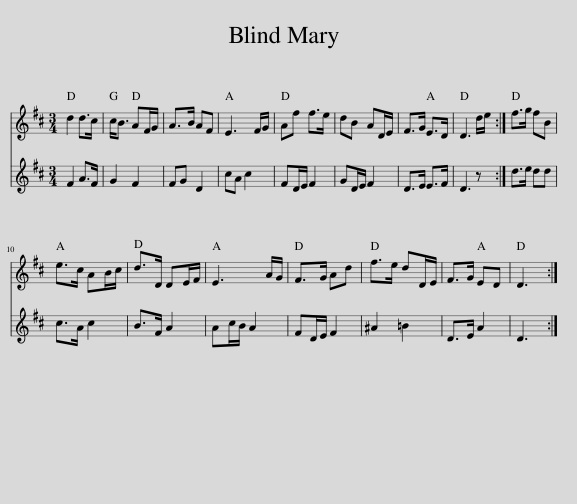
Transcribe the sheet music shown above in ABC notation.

X:1
%%score 1 2
L:1/8
M:3/4
I:linebreak $
K:D
V:1 treble
V:2 treble
V:1
 d2 d>c | c<B AF/G/ | A>B AF | E3 F/G/ | Af f>e | %5
 dB AD/E/ | F>G E>D | D3 d/e/ :| f>g fB |$ e>c AB/c/ | %10
 d>D DE/F/ | E3 A/G/ | F>G Ad | f>e dD/E/ | F>G ED | %15
 D3 :| %16
V:2
 F2 A>F | G2 F2 | FG D2 | cA c2 | FD/E/ F2 | %5
 GD/E/ F2 | D>E E>F | D3 z :| d>e dd |$ c>A c2 | %10
 B>F A2 | Ac/B/ A2 | FD/E/ F2 | ^A2 =B2 | D>E A2 | %15
 D3 :| %16
